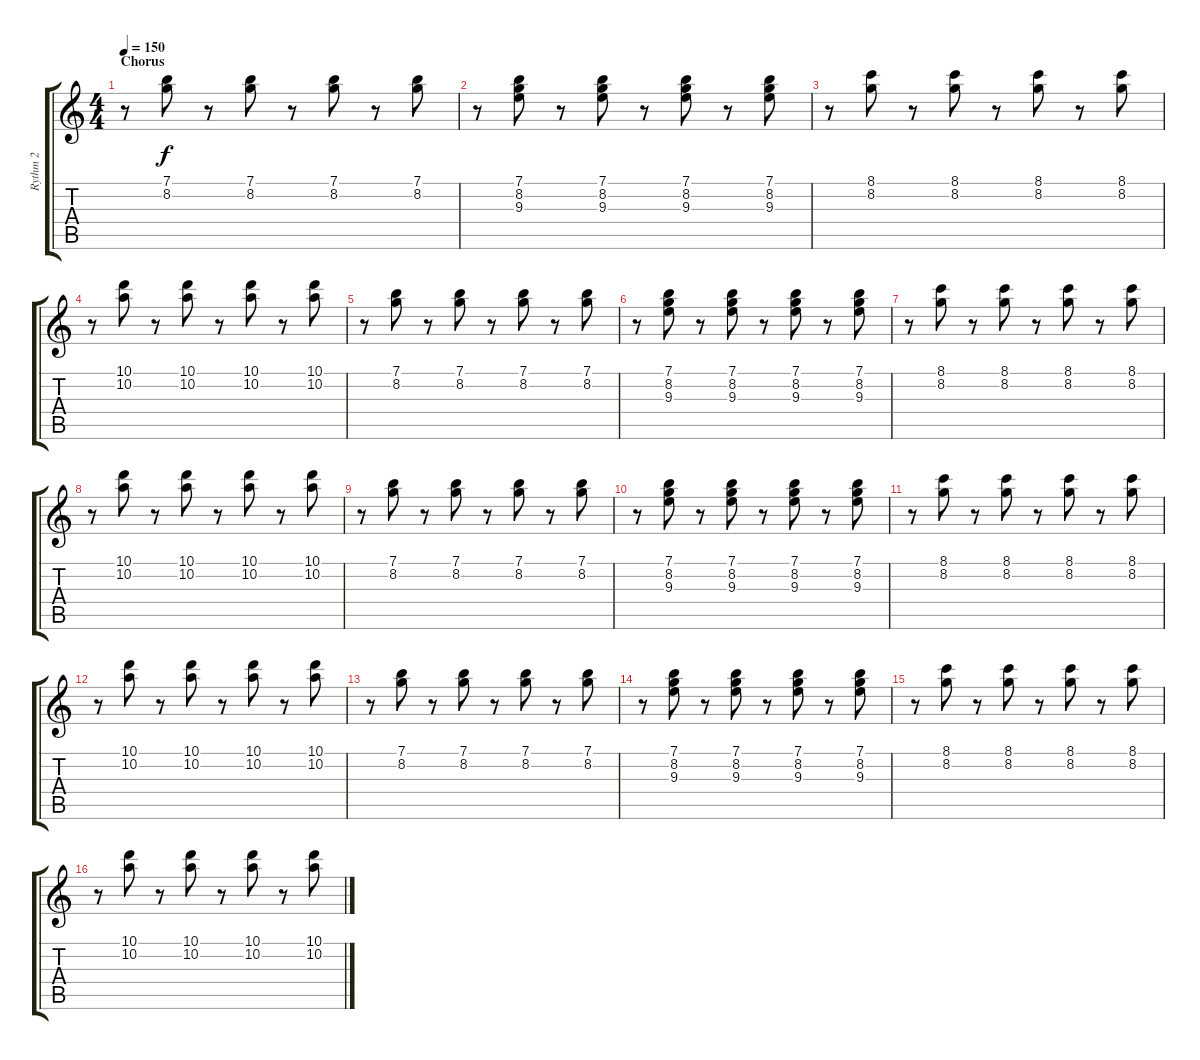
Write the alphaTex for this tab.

\track ("Rythm 2" "Rythm 2") {instrument electricguitarjazz}
\staff {score tabs}
\tuning (E4 B3 G3 D3 A2 E2) {hide}
\ts (4 4)
\section ("" "Chorus")
\tempo 150
\clef g2
\ks c
r.8{dy f} (7.1 8.2).8 r.8 (7.1 8.2).8 r.8 (7.1 8.2).8 r.8 (7.1 8.2).8 |
r.8 (7.1 8.2 9.3).8 r.8 (7.1 8.2 9.3).8 r.8 (7.1 8.2 9.3).8 r.8 (7.1 8.2 9.3).8 |
r.8 (8.1 8.2).8 r.8 (8.1 8.2).8 r.8 (8.1 8.2).8 r.8 (8.1 8.2).8 |
r.8 (10.1 10.2).8 r.8 (10.1 10.2).8 r.8 (10.1 10.2).8 r.8 (10.1 10.2).8 |
r.8 (7.1 8.2).8 r.8 (7.1 8.2).8 r.8 (7.1 8.2).8 r.8 (7.1 8.2).8 |
r.8 (7.1 8.2 9.3).8 r.8 (7.1 8.2 9.3).8 r.8 (7.1 8.2 9.3).8 r.8 (7.1 8.2 9.3).8 |
r.8 (8.1 8.2).8 r.8 (8.1 8.2).8 r.8 (8.1 8.2).8 r.8 (8.1 8.2).8 |
r.8 (10.1 10.2).8 r.8 (10.1 10.2).8 r.8 (10.1 10.2).8 r.8 (10.1 10.2).8 |
r.8 (7.1 8.2).8 r.8 (7.1 8.2).8 r.8 (7.1 8.2).8 r.8 (7.1 8.2).8 |
r.8 (7.1 8.2 9.3).8 r.8 (7.1 8.2 9.3).8 r.8 (7.1 8.2 9.3).8 r.8 (7.1 8.2 9.3).8 |
r.8 (8.1 8.2).8 r.8 (8.1 8.2).8 r.8 (8.1 8.2).8 r.8 (8.1 8.2).8 |
r.8 (10.1 10.2).8 r.8 (10.1 10.2).8 r.8 (10.1 10.2).8 r.8 (10.1 10.2).8 |
r.8 (7.1 8.2).8 r.8 (7.1 8.2).8 r.8 (7.1 8.2).8 r.8 (7.1 8.2).8 |
r.8 (7.1 8.2 9.3).8 r.8 (7.1 8.2 9.3).8 r.8 (7.1 8.2 9.3).8 r.8 (7.1 8.2 9.3).8 |
r.8 (8.1 8.2).8 r.8 (8.1 8.2).8 r.8 (8.1 8.2).8 r.8 (8.1 8.2).8 |
r.8 (10.1 10.2).8 r.8 (10.1 10.2).8 r.8 (10.1 10.2).8 r.8 (10.1 10.2).8
